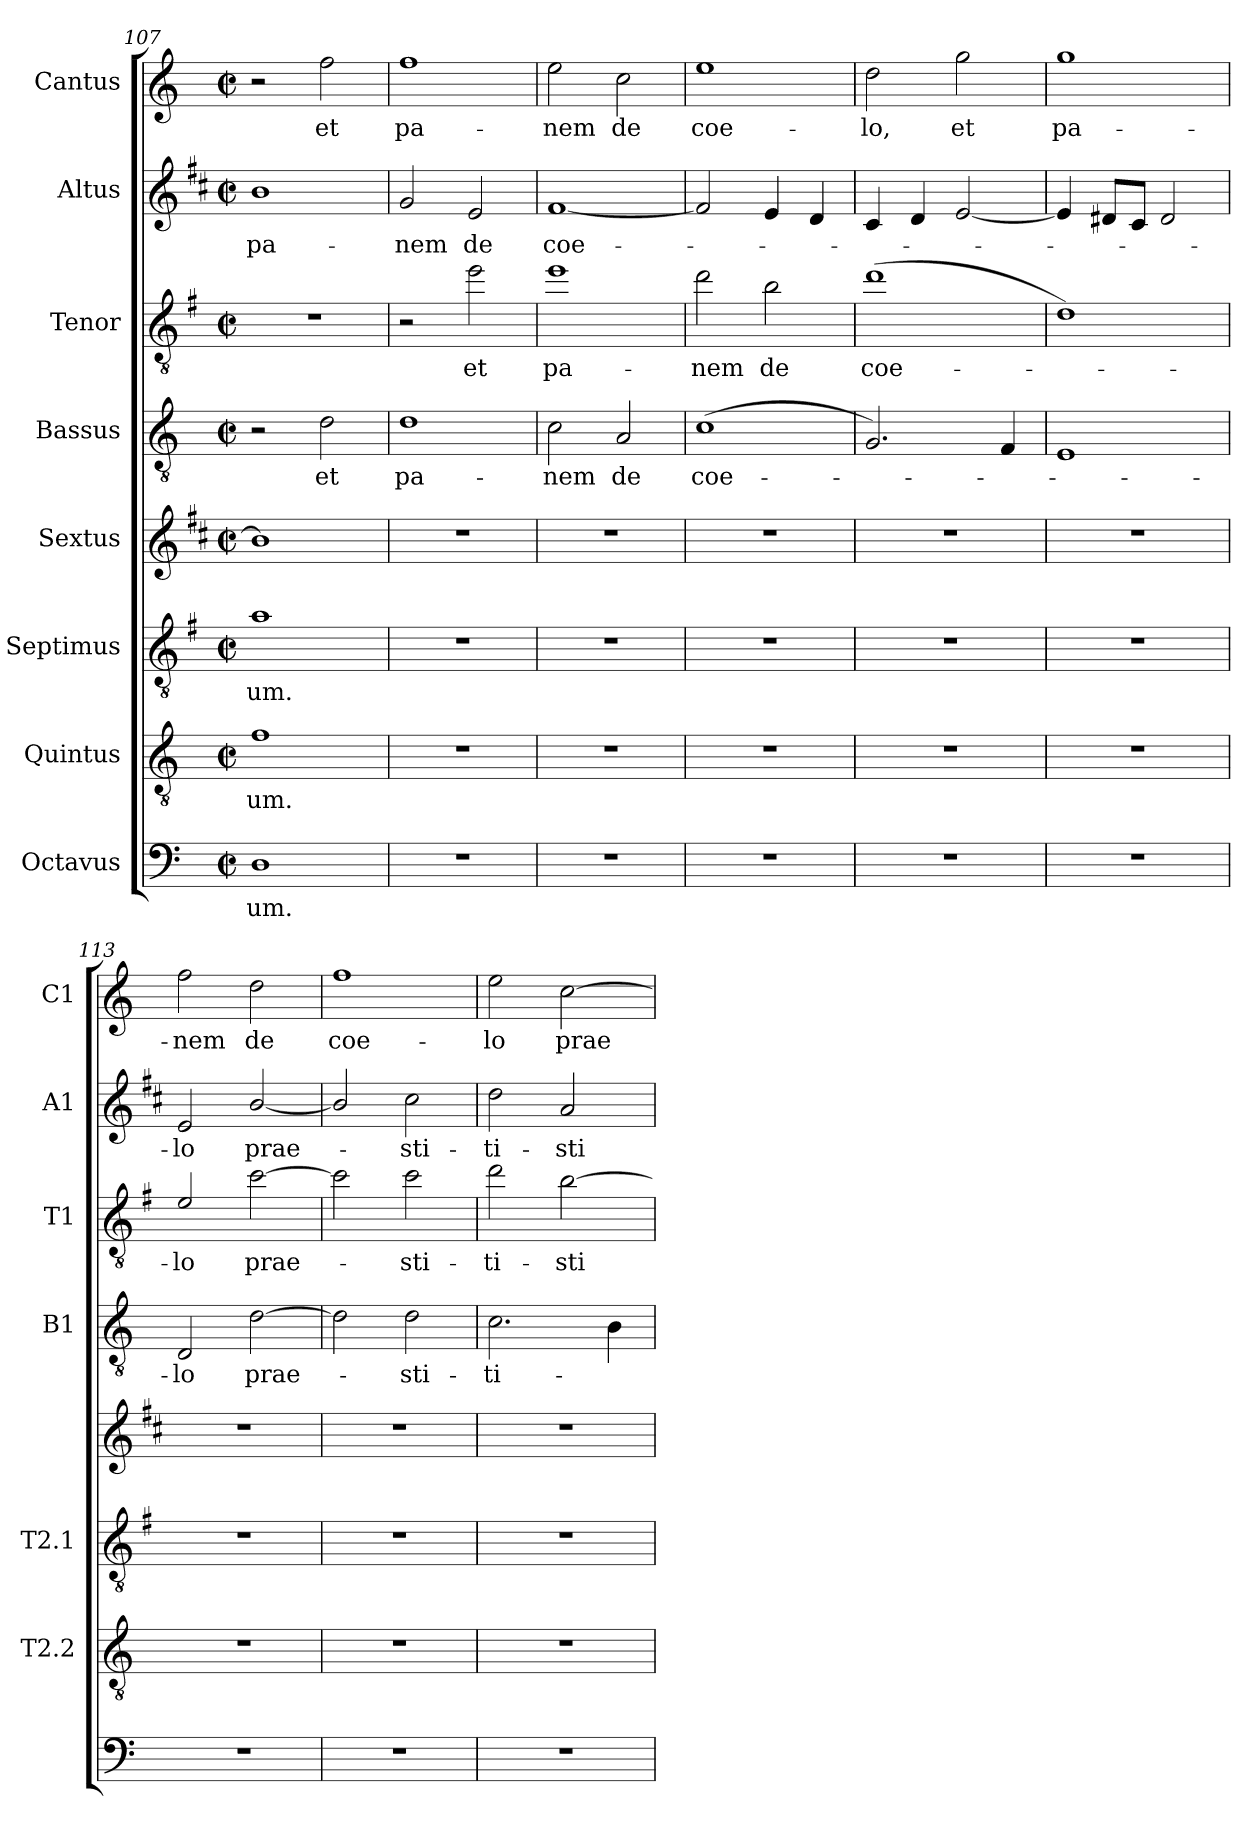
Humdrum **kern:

**kern	**text	**kern	**text	**kern	**text	**kern	**text	**kern	**text	**kern	**text	**kern	**text	**kern	**text
*part8	*part8	*part7	*part7	*part6	*part6	*part5	*part5	*part4	*part4	*part3	*part3	*part2	*part2	*part1	*part1
*staff8	*staff8	*staff7	*staff7	*staff6	*staff6	*staff5	*staff5	*staff4	*staff4	*staff3	*staff3	*staff2	*staff2	*staff1	*staff1
*I"Octavus	*	*I"Quintus	*	*I"Septimus	*	*I"Sextus	*	*I"Bassus	*	*I"Tenor	*	*I"Altus	*	*I"Cantus	*
*	*	*I'T2.2	*	*I'T2.1	*	*	*	*I'B1	*	*I'T1	*	*I'A1	*	*I'C1	*
*clefF4	*	*clefGv2	*	*clefGv2	*	*clefG2	*	*clefGv2	*	*clefGv2	*	*clefG2	*	*clefG2	*
*	*	*	*	*ITrd4c7	*	*ITrd1c2	*	*	*	*ITrd4c7	*	*ITrd1c2	*	*	*
*k[]	*	*k[]	*	*k[]	*	*k[]	*	*k[]	*	*k[]	*	*k[]	*	*k[]	*
*C:	*	*C:	*	*C:	*	*C:	*	*C:	*	*C:	*	*C:	*	*C:	*
*M2/2	*	*M2/2	*	*M2/2	*	*M2/2	*	*M2/2	*	*M2/2	*	*M2/2	*	*M2/2	*
*met(c|)	*	*met(c|)	*	*met(c|)	*	*met(c|)	*	*met(c|)	*	*met(c|)	*	*met(c|)	*	*met(c|)	*
=107	=107	=107	=107	=107	=107	=107	=107	=107	=107	=107	=107	=107	=107	=107	=107
!	!LO:LY:b	!	!LO:LY:b	!	!LO:LY:b	!	!	!	!	!	!	!	!LO:LY:b	!	!
1D	-um.	1f	-um.	1d	-um.	1a]	.	2r	.	1r	.	1a	pa-	2r	.
!	!	!	!	!	!	!	!	!	!LO:LY:b	!	!	!	!	!	!LO:LY:b
.	.	.	.	.	.	.	.	2d\	et	.	.	.	.	2ff\	et
!!LO:LB:g=z
=108	=108	=108	=108	=108	=108	=108	=108	=108	=108	=108	=108	=108	=108	=108	=108
!	!	!	!	!	!	!	!	!	!LO:LY:b	!	!	!	!LO:LY:b	!	!LO:LY:b
1r	.	1r	.	1r	.	1r	.	1d	pa-	2r	.	2f/	-nem	1ff	pa-
!	!	!	!	!	!	!	!	!	!	!	!LO:LY:b	!	!LO:LY:b	!	!
.	.	.	.	.	.	.	.	.	.	2a\	et	2d/	de	.	.
=109	=109	=109	=109	=109	=109	=109	=109	=109	=109	=109	=109	=109	=109	=109	=109
!	!	!	!	!	!	!	!	!	!LO:LY:b	!	!LO:LY:b	!	!LO:LY:b	!	!LO:LY:b
1r	.	1r	.	1r	.	1r	.	2c\	-nem	1a	pa-	[1e	coe-	2ee\	-nem
!	!	!	!	!	!	!	!	!	!LO:LY:b	!	!	!	!	!	!LO:LY:b
.	.	.	.	.	.	.	.	2A/	de	.	.	.	.	2cc\	de
=110	=110	=110	=110	=110	=110	=110	=110	=110	=110	=110	=110	=110	=110	=110	=110
!	!	!	!	!	!	!	!	!	!LO:LY:b	!	!LO:LY:b	!	!	!	!LO:LY:b
1r	.	1r	.	1r	.	1r	.	(>1c	coe-	2g\	-nem	2e/]	.	1ee	coe-
!	!	!	!	!	!	!	!	!	!	!	!LO:LY:b	!	!	!	!
.	.	.	.	.	.	.	.	.	.	2e\	de	4d/	.	.	.
.	.	.	.	.	.	.	.	.	.	.	.	4c/	.	.	.
=111	=111	=111	=111	=111	=111	=111	=111	=111	=111	=111	=111	=111	=111	=111	=111
!	!	!	!	!	!	!	!	!	!	!	!LO:LY:b	!	!	!	!LO:LY:b
1r	.	1r	.	1r	.	1r	.	2.G/)	.	(>1g	coe-	4B/	.	2dd\	-lo,
.	.	.	.	.	.	.	.	.	.	.	.	4c/	.	.	.
!	!	!	!	!	!	!	!	!	!	!	!	!	!	!	!LO:LY:b
.	.	.	.	.	.	.	.	.	.	.	.	[2d/	.	2gg\	et
.	.	.	.	.	.	.	.	4F/	.	.	.	.	.	.	.
=112	=112	=112	=112	=112	=112	=112	=112	=112	=112	=112	=112	=112	=112	=112	=112
!	!	!	!	!	!	!	!	!	!	!	!	!	!	!	!LO:LY:b
1r	.	1r	.	1r	.	1r	.	1E	.	1G)	.	4d/]	.	1gg	pa-
.	.	.	.	.	.	.	.	.	.	.	.	8c#X/L	.	.	.
.	.	.	.	.	.	.	.	.	.	.	.	8B/J	.	.	.
.	.	.	.	.	.	.	.	.	.	.	.	2c#/	.	.	.
=113	=113	=113	=113	=113	=113	=113	=113	=113	=113	=113	=113	=113	=113	=113	=113
!	!	!	!	!	!	!	!	!	!LO:LY:b	!	!LO:LY:b	!	!LO:LY:b	!	!LO:LY:b
1r	.	1r	.	1r	.	1r	.	2D/	-lo	2A/	-lo	2d/	-lo	2ff\	-nem
!	!	!	!	!	!	!	!	!	!LO:LY:b	!	!LO:LY:b	!	!LO:LY:b	!	!LO:LY:b
.	.	.	.	.	.	.	.	[2d\	prae-	[2f\	prae-	[2a/	prae-	2dd\	de
=114	=114	=114	=114	=114	=114	=114	=114	=114	=114	=114	=114	=114	=114	=114	=114
!	!	!	!	!	!	!	!	!	!	!	!	!	!	!	!LO:LY:b
1r	.	1r	.	1r	.	1r	.	2d\]	.	2f\]	.	2a/]	.	1ff	coe-
!	!	!	!	!	!	!	!	!	!LO:LY:b	!	!LO:LY:b	!	!LO:LY:b	!	!
.	.	.	.	.	.	.	.	2d\	-sti-	2f\	-sti-	2b\	-sti-	.	.
=115	=115	=115	=115	=115	=115	=115	=115	=115	=115	=115	=115	=115	=115	=115	=115
!	!	!	!	!	!	!	!	!	!LO:LY:b	!	!LO:LY:b	!	!LO:LY:b	!	!LO:LY:b
1r	.	1r	.	1r	.	1r	.	2.c\	-ti-	2g\	-ti-	2cc\	-ti-	2ee\	-lo
!	!	!	!	!	!	!	!	!	!	!	!LO:LY:b	!	!LO:LY:b	!	!LO:LY:b
.	.	.	.	.	.	.	.	.	.	[2e\	-sti	2g/	-sti	[2cc\	prae-
.	.	.	.	.	.	.	.	4B\	.	.	.	.	.	.	.
=	=	=	=	=	=	=	=	=	=	=	=	=	=	=	=
*-	*-	*-	*-	*-	*-	*-	*-	*-	*-	*-	*-	*-	*-	*-	*-
